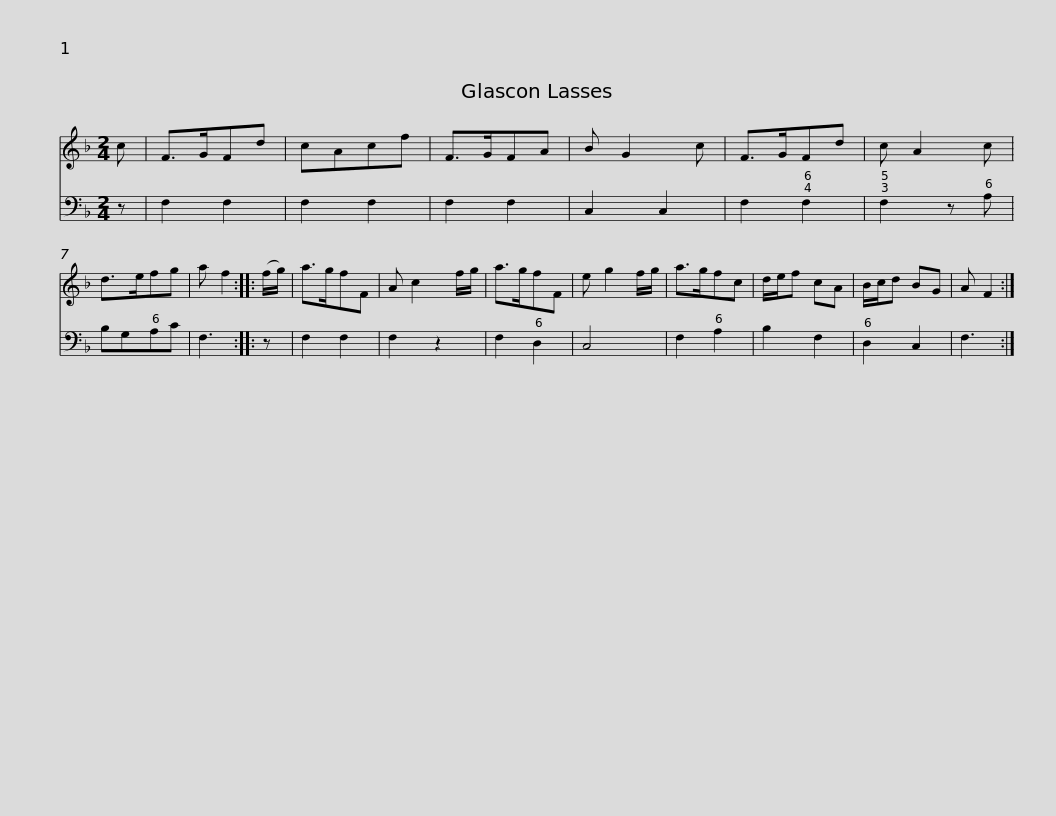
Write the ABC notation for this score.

X:1
%%score 1 2
L:1/8
M:2/4
I:linebreak $
K:F
V:1 treble
V:2 bass
V:1
 c | F>GFd | cAcf | F>GFA | B G2 c | %5
 F>GFd | c A2 c | d>efg | a f2 :: (f/g/) | %10
 a>gfF |$ A c2 f/g/ | a>gfF | e g2 f/g/ | a>gfc | %15
 d/e/f cA | B/c/d BG | A F2 :| %18
V:2
 z | F,2 F,2 | F,2 F,2 | F,2 F,2 | C,2 C,2 | %5
 F,2 F,2 | F,2 z A, | B,G,A,C | F,3 :: z | %10
 F,2 F,2 |$ F,2 z2 | F,2 D,2 | C,4 | F,2 A,2 | %15
 B,2 F,2 | D,2 C,2 | F,3 :| %18
